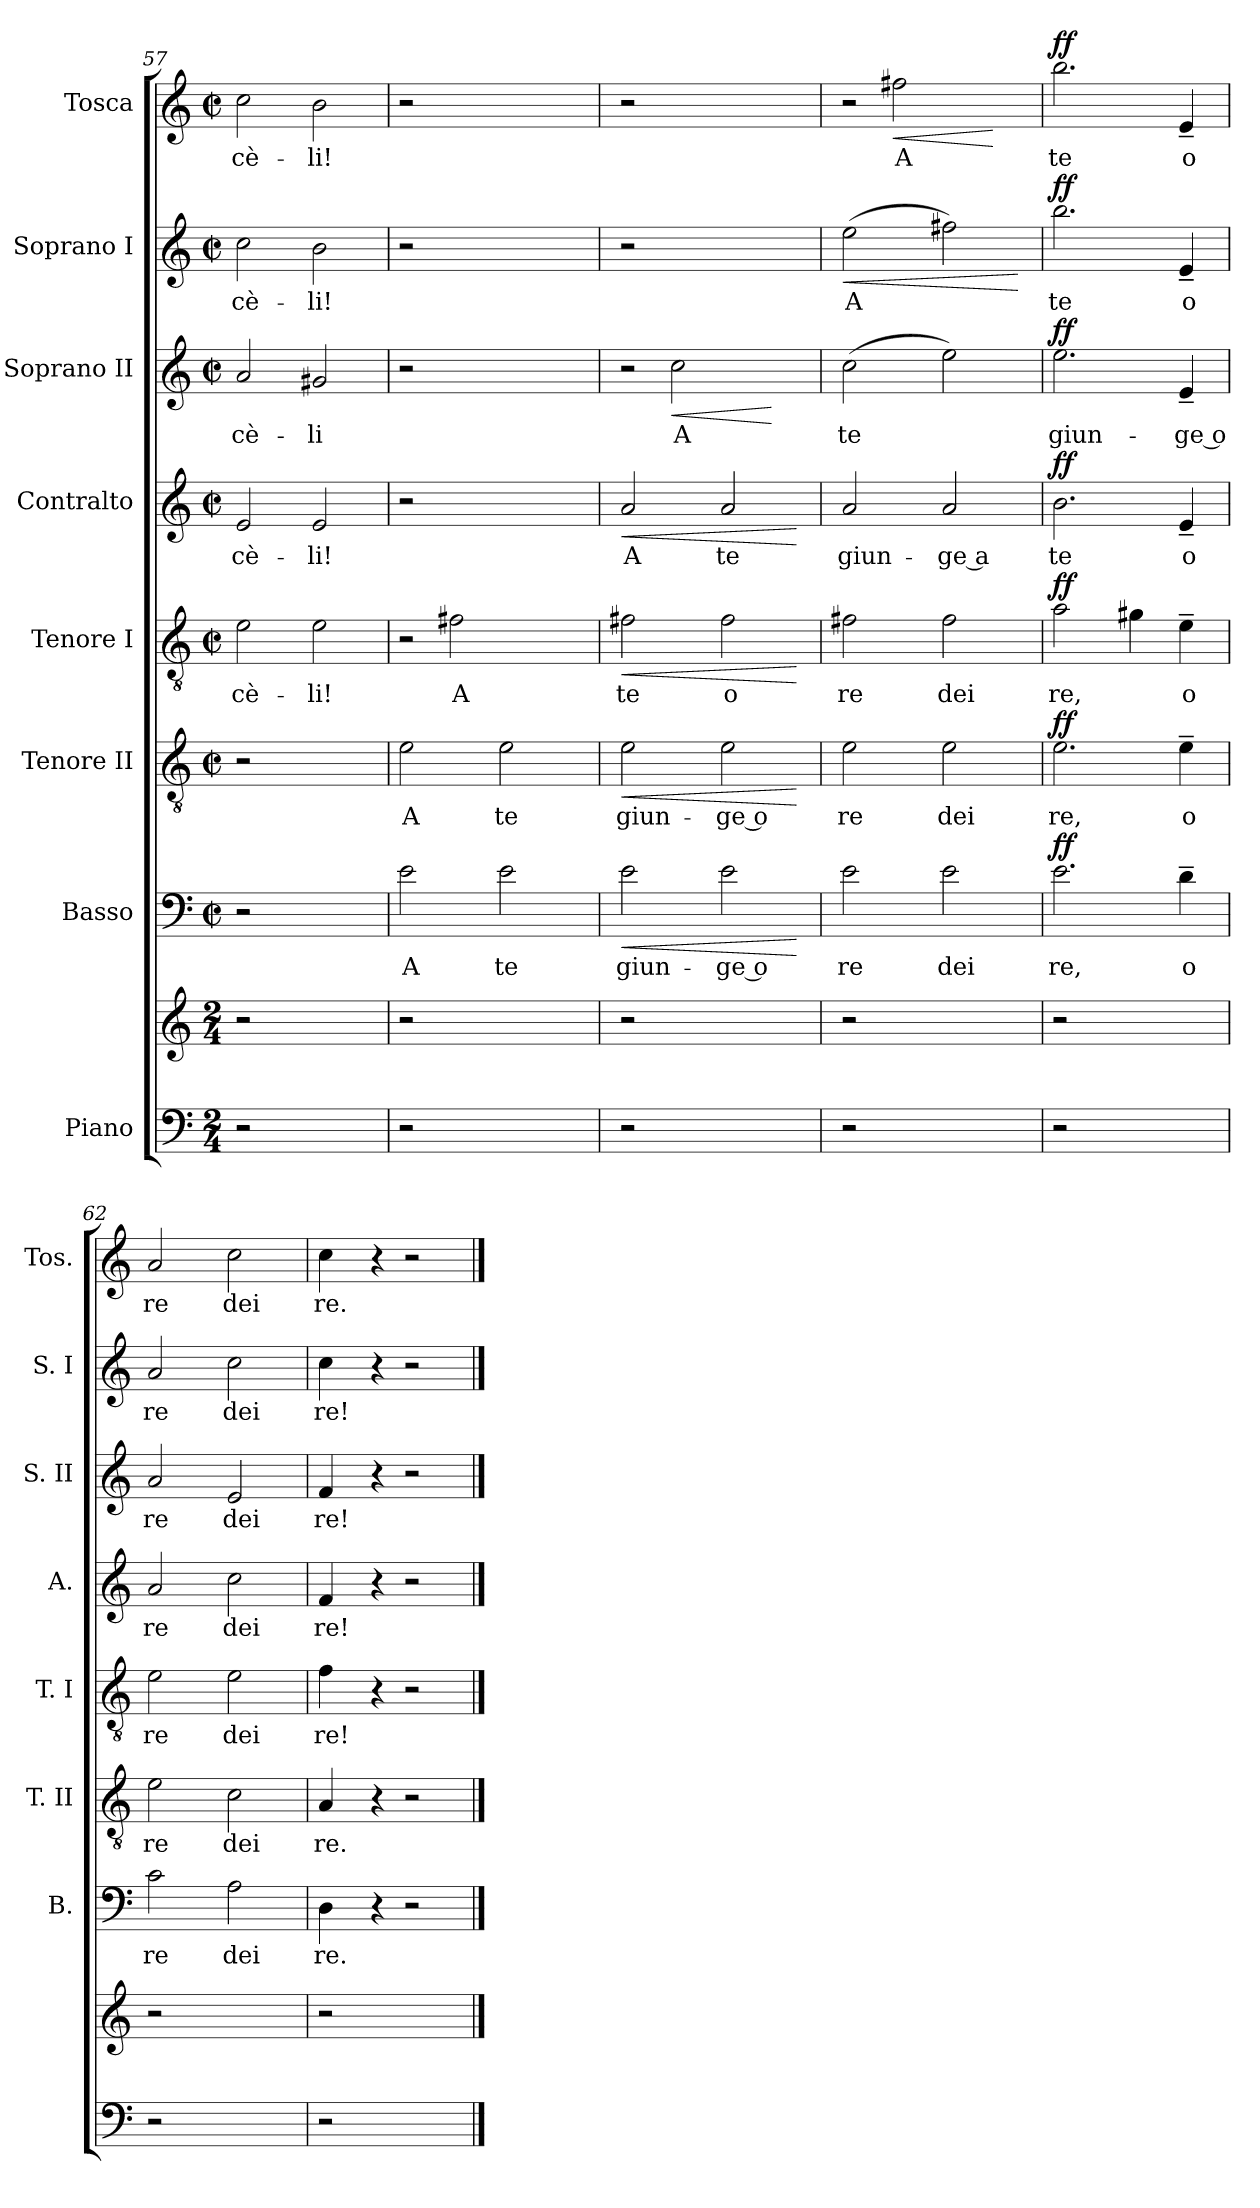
**kern	**kern	**kern	**text	**dynam	**kern	**text	**dynam	**kern	**text	**dynam	**kern	**text	**dynam	**kern	**text	**dynam	**kern	**text	**dynam	**kern	**text	**dynam
*part8	*part8	*part7	*part7	*part7	*part6	*part6	*part6	*part5	*part5	*part5	*part4	*part4	*part4	*part3	*part3	*part3	*part2	*part2	*part2	*part1	*part1	*part1
*staff9	*staff8	*staff7	*staff7	*staff7	*staff6	*staff6	*staff6	*staff5	*staff5	*staff5	*staff4	*staff4	*staff4	*staff3	*staff3	*staff3	*staff2	*staff2	*staff2	*staff1	*staff1	*staff1
*I"Piano	*	*I"Basso	*	*	*I"Tenore II	*	*	*I"Tenore I	*	*	*I"Contralto	*	*	*I"Soprano II	*	*	*I"Soprano I	*	*	*I"Tosca	*	*
*	*	*I'B.	*	*	*I'T. II	*	*	*I'T. I	*	*	*I'A.	*	*	*I'S. II	*	*	*I'S. I	*	*	*I'Tos.	*	*
*clefF4	*clefG2	*clefF4	*	*	*clefGv2	*	*	*clefGv2	*	*	*clefG2	*	*	*clefG2	*	*	*clefG2	*	*	*clefG2	*	*
*k[]	*k[]	*k[]	*	*	*k[]	*	*	*k[]	*	*	*k[]	*	*	*k[]	*	*	*k[]	*	*	*k[]	*	*
*M2/4	*M2/4	*M2/2	*	*	*M2/2	*	*	*M2/2	*	*	*M2/2	*	*	*M2/2	*	*	*M2/2	*	*	*M2/2	*	*
*	*	*met(c|)	*	*	*met(c|)	*	*	*met(c|)	*	*	*met(c|)	*	*	*met(c|)	*	*	*met(c|)	*	*	*met(c|)	*	*
=57	=57	=57	=57	=57	=57	=57	=57	=57	=57	=57	=57	=57	=57	=57	=57	=57	=57	=57	=57	=57	=57	=57
!	!	!	!	!	!	!	!	!	!LO:LY:b	!	!	!LO:LY:b	!	!	!LO:LY:b	!	!	!LO:LY:b	!	!	!LO:LY:b	!
2r	2r	2r	.	.	2r	.	.	2e\	cè-	.	2e/	cè-	.	2a/	cè-	.	2cc\	cè-	.	2cc\	cè-	.
!	!	!	!	!	!	!	!	!	!LO:LY:b	!	!	!LO:LY:b	!	!	!LO:LY:b	!	!	!LO:LY:b	!	!	!LO:LY:b	!
2ryy	2ryy	2ryy	.	.	2ryy	.	.	2e\	-li!	.	2e/	-li!	.	2g#X/	-li	.	2b\	-li!	.	2b\	-li!	.
=58	=58	=58	=58	=58	=58	=58	=58	=58	=58	=58	=58	=58	=58	=58	=58	=58	=58	=58	=58	=58	=58	=58
!	!	!	!LO:LY:b	!	!	!LO:LY:b	!	!LO:N:vis=2	!	!	!	!	!	!	!	!	!	!	!	!	!	!
2r	2r	2e\	A	.	2e\	A	.	4r	.	.	2r	.	.	2r	.	.	2r	.	.	2r	.	.
!	!	!	!	!	!	!	!	!	!LO:LY:b	!	!	!	!	!	!	!	!	!	!	!	!	!
.	.	.	.	.	.	.	.	2f#X\	A	.	.	.	.	.	.	.	.	.	.	.	.	.
!	!	!	!LO:LY:b	!	!	!LO:LY:b	!	!	!	!	!	!	!	!	!	!	!	!	!	!	!	!
2ryy	2ryy	2e\	te	.	2e\	te	.	.	.	.	2ryy	.	.	2ryy	.	.	2ryy	.	.	2ryy	.	.
.	.	.	.	.	.	.	.	4ryy	.	.	.	.	.	.	.	.	.	.	.	.	.	.
=59	=59	=59	=59	=59	=59	=59	=59	=59	=59	=59	=59	=59	=59	=59	=59	=59	=59	=59	=59	=59	=59	=59
!	!	!	!LO:LY:b	!LO:HP:b	!	!LO:LY:b	!LO:HP:b	!	!LO:LY:b	!LO:HP:b	!	!LO:LY:b	!LO:HP:b	!LO:N:vis=2	!	!	!	!	!	!	!	!
2r	2r	2e\	giun-	<	2e\	giun-	<	2f#X\	te	<	2a/	A	<	4r	.	.	2r	.	.	2r	.	.
!	!	!	!	!	!	!	!	!	!	!	!	!	!	!	!LO:LY:b	!LO:HP:b	!	!	!	!	!	!
.	.	.	.	.	.	.	.	.	.	.	.	.	.	2cc\	A	<	.	.	.	.	.	.
!	!	!	!LO:LY:b	!	!	!LO:LY:b	!	!	!LO:LY:b	!	!	!LO:LY:b	!	!	!	!	!	!	!	!	!	!
2ryy	2ryy	2e\	-ge o	.	2e\	-ge o	.	2f#\	o	.	2a/	te	.	.	.	.	2ryy	.	.	2ryy	.	.
.	.	.	.	.	.	.	.	.	.	.	.	.	.	4ryy	.	[	.	.	.	.	.	.
.	.	.	.	[	.	.	[	.	.	[	.	.	[	.	.	.	.	.	.	.	.	.
=60	=60	=60	=60	=60	=60	=60	=60	=60	=60	=60	=60	=60	=60	=60	=60	=60	=60	=60	=60	=60	=60	=60
!	!	!	!LO:LY:b	!	!	!LO:LY:b	!	!	!LO:LY:b	!	!	!LO:LY:b	!	!	!LO:LY:b	!	!	!LO:LY:b	!LO:HP:b	!LO:N:vis=2	!	!
2r	2r	2e\	re	.	2e\	re	.	2f#X\	re	.	2a/	giun-	.	(2cc\	te	.	(2ee\	-A	<	4r	.	.
!	!	!	!	!	!	!	!	!	!	!	!	!	!	!	!	!	!	!	!	!	!LO:LY:b	!LO:HP:b
.	.	.	.	.	.	.	.	.	.	.	.	.	.	.	.	.	.	.	.	2ff#X\	A	<
!	!	!	!LO:LY:b	!	!	!LO:LY:b	!	!	!LO:LY:b	!	!	!LO:LY:b	!	!	!	!	!	!	!	!	!	!
2ryy	2ryy	2e\	dei	.	2e\	dei	.	2f#\	dei	.	2a/	-ge a	.	2ee\)	.	.	2ff#X\)	.	.	.	.	.
.	.	.	.	.	.	.	.	.	.	.	.	.	.	.	.	.	.	.	.	4ryy	.	[
.	.	.	.	.	.	.	.	.	.	.	.	.	.	.	.	.	.	.	[	.	.	.
!!LO:PB:g=z
=61	=61	=61	=61	=61	=61	=61	=61	=61	=61	=61	=61	=61	=61	=61	=61	=61	=61	=61	=61	=61	=61	=61
!	!	!	!LO:LY:b	!LO:DY:a	!	!LO:LY:b	!LO:DY:a	!	!LO:LY:b	!LO:DY:a	!	!LO:LY:b	!LO:DY:a	!	!LO:LY:b	!LO:DY:a	!	!LO:LY:b	!LO:DY:a	!	!LO:LY:b	!LO:DY:a
2r	2r	2.e\	re,	ff	2.e\	re,	ff	2a\	re,	ff	2.b\	te	ff	2.ee\	giun-	ff	2.bb\	te	ff	2.bb\	te	ff
2ryy	2ryy	.	.	.	.	.	.	4g#X\	.	.	.	.	.	.	.	.	.	.	.	.	.	.
!	!	!	!LO:LY:b	!	!	!LO:LY:b	!	!	!LO:LY:b	!	!	!LO:LY:b	!	!	!LO:LY:b	!	!	!LO:LY:b	!	!	!LO:LY:b	!
.	.	4d~\	o	.	4e~\	o	.	4e~\	o	.	4e~/	o	.	4e~/	-ge o	.	4e~/	o	.	4e~/	o	.
=62	=62	=62	=62	=62	=62	=62	=62	=62	=62	=62	=62	=62	=62	=62	=62	=62	=62	=62	=62	=62	=62	=62
!	!	!	!LO:LY:b	!	!	!LO:LY:b	!	!	!LO:LY:b	!	!	!LO:LY:b	!	!	!LO:LY:b	!	!	!LO:LY:b	!	!	!LO:LY:b	!
2r	2r	2c\	re	.	2e\	re	.	2e\	re	.	2a/	re	.	2a/	re	.	2a/	re	.	2a/	re	.
!	!	!	!LO:LY:b	!	!	!LO:LY:b	!	!	!LO:LY:b	!	!	!LO:LY:b	!	!	!LO:LY:b	!	!	!LO:LY:b	!	!	!LO:LY:b	!
2ryy	2ryy	2A\	dei	.	2c\	dei	.	2e\	dei	.	2cc\	dei	.	2e/	dei	.	2cc\	dei	.	2cc\	dei	.
=63	=63	=63	=63	=63	=63	=63	=63	=63	=63	=63	=63	=63	=63	=63	=63	=63	=63	=63	=63	=63	=63	=63
!	!	!	!LO:LY:b	!	!	!LO:LY:b	!	!	!LO:LY:b	!	!	!LO:LY:b	!	!	!LO:LY:b	!	!	!LO:LY:b	!	!	!LO:LY:b	!
2r	2r	4D\	re.	.	4A/	re.	.	4f\	re!	.	4f/	re!	.	4f/	re!	.	4cc\	re!	.	4cc\	re.	.
!	!	!LO:N:vis=4	!	!	!LO:N:vis=4	!	!	!LO:N:vis=4	!	!	!LO:N:vis=4	!	!	!LO:N:vis=4	!	!	!LO:N:vis=4	!	!	!LO:N:vis=4	!	!
.	.	8r	.	.	8r	.	.	8r	.	.	8r	.	.	8r	.	.	8r	.	.	8r	.	.
!	!	!LO:N:vis=2	!	!	!LO:N:vis=2	!	!	!LO:N:vis=2	!	!	!LO:N:vis=2	!	!	!LO:N:vis=2	!	!	!LO:N:vis=2	!	!	!LO:N:vis=2	!	!
.	.	4r	.	.	4r	.	.	4r	.	.	4r	.	.	4r	.	.	4r	.	.	4r	.	.
8ryy	8ryy	.	.	.	.	.	.	.	.	.	.	.	.	.	.	.	.	.	.	.	.	.
==	==	==	==	==	==	==	==	==	==	==	==	==	==	==	==	==	==	==	==	==	==	==
*-	*-	*-	*-	*-	*-	*-	*-	*-	*-	*-	*-	*-	*-	*-	*-	*-	*-	*-	*-	*-	*-	*-
